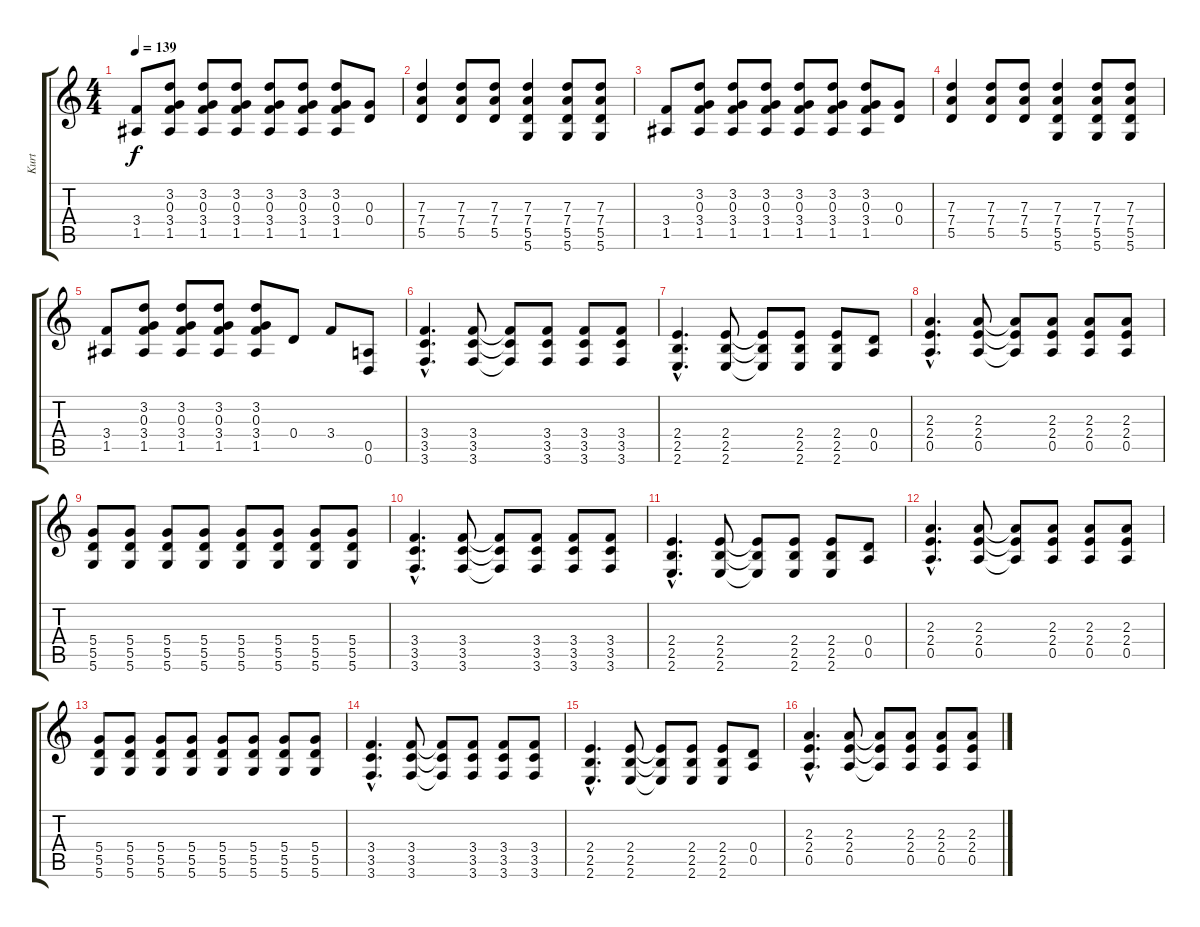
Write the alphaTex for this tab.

\track ("Kurt" "Kurt") {instrument distortionguitar}
\staff {score tabs}
\tuning (E4 B3 G3 D3 A2 D2) {hide}
\ts (4 4)
\tempo 139
\clef g2
\ks c
(3.4 1.5).8{dy f} (3.2 0.3 3.4 1.5).8 (3.2 0.3 3.4 1.5).8 (3.2 0.3 3.4 1.5).8 (3.2 0.3 3.4 1.5).8 (3.2 0.3 3.4 1.5).8 (3.2 0.3 3.4 1.5).8 (0.3 0.4).8 |
(7.3 7.4 5.5).4 (7.3 7.4 5.5).8 (7.3 7.4 5.5).8 (7.3 7.4 5.5 5.6).4 (7.3 7.4 5.5 5.6).8 (7.3 7.4 5.5 5.6).8 |
(3.4 1.5).8 (3.2 0.3 3.4 1.5).8 (3.2 0.3 3.4 1.5).8 (3.2 0.3 3.4 1.5).8 (3.2 0.3 3.4 1.5).8 (3.2 0.3 3.4 1.5).8 (3.2 0.3 3.4 1.5).8 (0.3 0.4).8 |
(7.3 7.4 5.5).4 (7.3 7.4 5.5).8 (7.3 7.4 5.5).8 (7.3 7.4 5.5 5.6).4 (7.3 7.4 5.5 5.6).8 (7.3 7.4 5.5 5.6).8 |
(3.4 1.5).8 (3.2 0.3 3.4 1.5).8 (3.2 0.3 3.4 1.5).8 (3.2 0.3 3.4 1.5).8 (3.2 0.3 3.4 1.5).8 0.4.8 3.4.8 (0.5 0.6).8 |
(3.4{hac} 3.5{hac} 3.6{hac}).4{d} (3.4 3.5 3.6).8 (3.4{t} 3.5{t} 3.6{t}).8 (3.4 3.5 3.6).8 (3.4 3.5 3.6).8 (3.4 3.5 3.6).8 |
(2.4{hac} 2.5{hac} 2.6{hac}).4{d} (2.4 2.5 2.6).8 (2.4{t} 2.5{t} 2.6{t}).8 (2.4 2.5 2.6).8 (2.4 2.5 2.6).8 (0.4 0.5).8 |
(2.3{hac} 2.4{hac} 0.5{hac}).4{d} (2.3 2.4 0.5).8 (2.3{t} 2.4{t} 0.5{t}).8 (2.3 2.4 0.5).8 (2.3 2.4 0.5).8 (2.3 2.4 0.5).8 |
(5.4 5.5 5.6).8 (5.4 5.5 5.6).8 (5.4 5.5 5.6).8 (5.4 5.5 5.6).8 (5.4 5.5 5.6).8 (5.4 5.5 5.6).8 (5.4 5.5 5.6).8 (5.4 5.5 5.6).8 |
(3.4{hac} 3.5{hac} 3.6{hac}).4{d} (3.4 3.5 3.6).8 (3.4{t} 3.5{t} 3.6{t}).8 (3.4 3.5 3.6).8 (3.4 3.5 3.6).8 (3.4 3.5 3.6).8 |
(2.4{hac} 2.5{hac} 2.6{hac}).4{d} (2.4 2.5 2.6).8 (2.4{t} 2.5{t} 2.6{t}).8 (2.4 2.5 2.6).8 (2.4 2.5 2.6).8 (0.4 0.5).8 |
(2.3{hac} 2.4{hac} 0.5{hac}).4{d} (2.3 2.4 0.5).8 (2.3{t} 2.4{t} 0.5{t}).8 (2.3 2.4 0.5).8 (2.3 2.4 0.5).8 (2.3 2.4 0.5).8 |
(5.4 5.5 5.6).8 (5.4 5.5 5.6).8 (5.4 5.5 5.6).8 (5.4 5.5 5.6).8 (5.4 5.5 5.6).8 (5.4 5.5 5.6).8 (5.4 5.5 5.6).8 (5.4 5.5 5.6).8 |
(3.4{hac} 3.5{hac} 3.6{hac}).4{d} (3.4 3.5 3.6).8 (3.4{t} 3.5{t} 3.6{t}).8 (3.4 3.5 3.6).8 (3.4 3.5 3.6).8 (3.4 3.5 3.6).8 |
(2.4{hac} 2.5{hac} 2.6{hac}).4{d} (2.4 2.5 2.6).8 (2.4{t} 2.5{t} 2.6{t}).8 (2.4 2.5 2.6).8 (2.4 2.5 2.6).8 (0.4 0.5).8 |
(2.3{hac} 2.4{hac} 0.5{hac}).4{d} (2.3 2.4 0.5).8 (2.3{t} 2.4{t} 0.5{t}).8 (2.3 2.4 0.5).8 (2.3 2.4 0.5).8 (2.3 2.4 0.5).8
